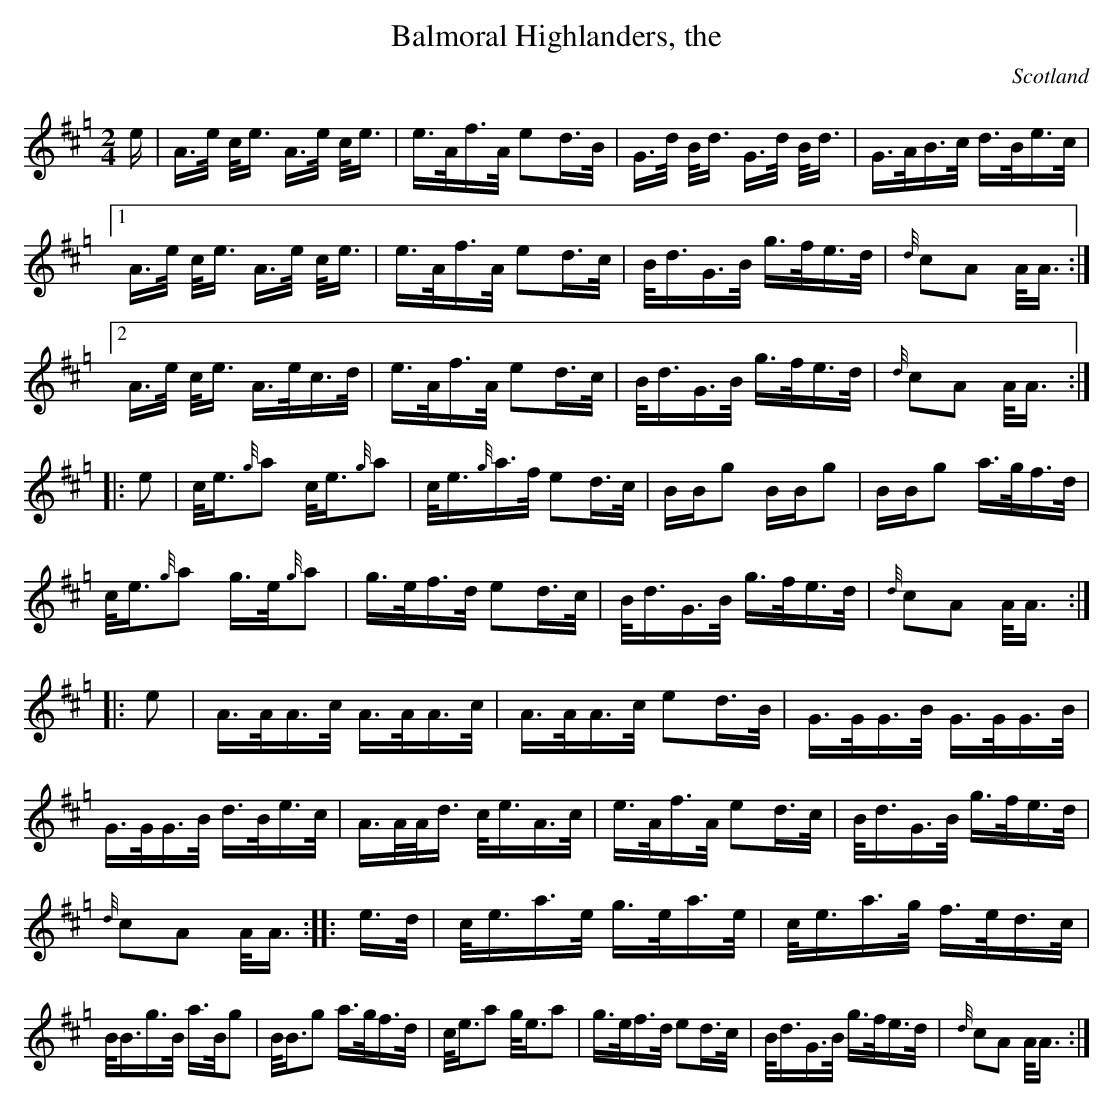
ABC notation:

X:1
T:Balmoral Highlanders, the
O:Scotland
M:2/4
K:Hp
e|\
A>e c<e A>e c<e|e>Af>A e2d>B|\
G>d B<d G>d B<d|G>AB>c d>Be>c|1\
A>e c<e A>e c<e|e>Af>A e2d>c|\
B<dG>B g>fe>d|{d}c2A2 A<A :|2\
A>e c<e A>ec>d|e>Af>A e2d>c|\
B<dG>B g>fe>d|{d}c2A2 A<A::\
e2|\
c<e{g}a2 c<e{g}a2|c<e{g}a>f e2d>c|\
BBg2 BBg2|BBg2 a>gf>d|\
c<e{g}a2 g>e{g}a2|g>ef>d e2d>c|\
B<dG>B g>fe>d|{d}c2A2 A<A::\
e2|\
A>AA>c A>AA>c|A>AA>c e2d>B|\
G>GG>B G>GG>B|G>GG>B d>Be>c|\
A>AA<d c<eA>c|e>Af>A e2d>c|\
B<dG>B g>fe>d|{d}c2A2 A<A::\
e>d|\
c<ea>e g>ea>e|c<ea>g f>ed>c|\
B<Bg>B a>Bg2|B<Bg2 a>gf>d|\
c<ea2 g<ea2|g>ef>d e2d>c|\
B<dG>B g>fe>d|{d}c2A2 A<A:|
